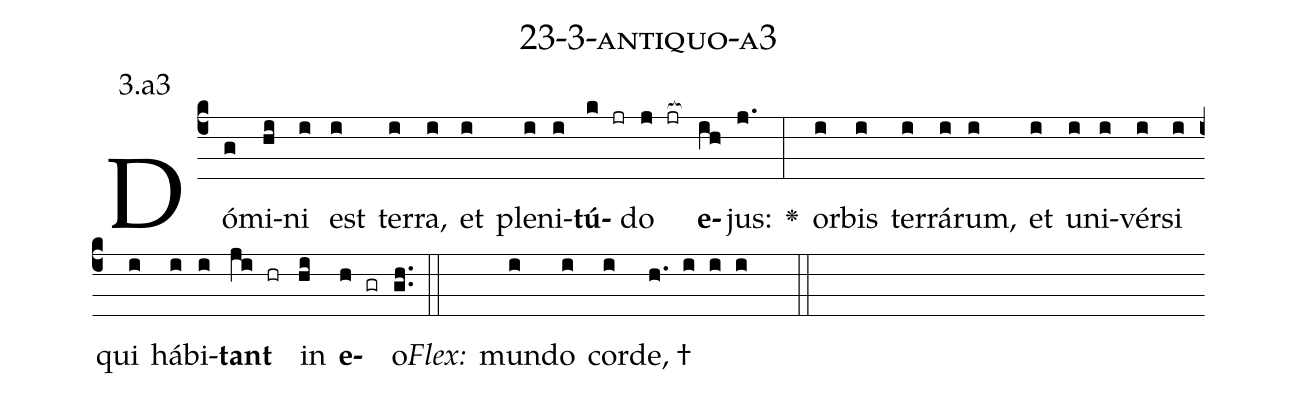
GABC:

name: 23-3-antiquo-a3;
annotation: 3.a3;
%%
(c4)Dó(g)mi(hi)ni(i) est(i) ter(i)ra,(i) et(i) ple(i)ni(i)<b>tú</b>(k jr)do(j jr[ocb:1{]) <b>e</b>(ih[ocb:0}])jus:(j.) <v>\greheightstar</v>(:) or(i)bis(i) ter(i)rá(i)rum,(i) et(i) u(i)ni(i)vér(i)si(i) qui(i) há(i)bi(i)<b>tant</b>(ji hr) in(hi) <b>e</b>(h gr)o.(gh..) (::)
<i>Flex:</i>()  mun(i)do(i) cor(i)de, †(h. i i i  ::)

%E(i) u(i) o(ji) u(hi) a(h) e.(gh..) (::)
